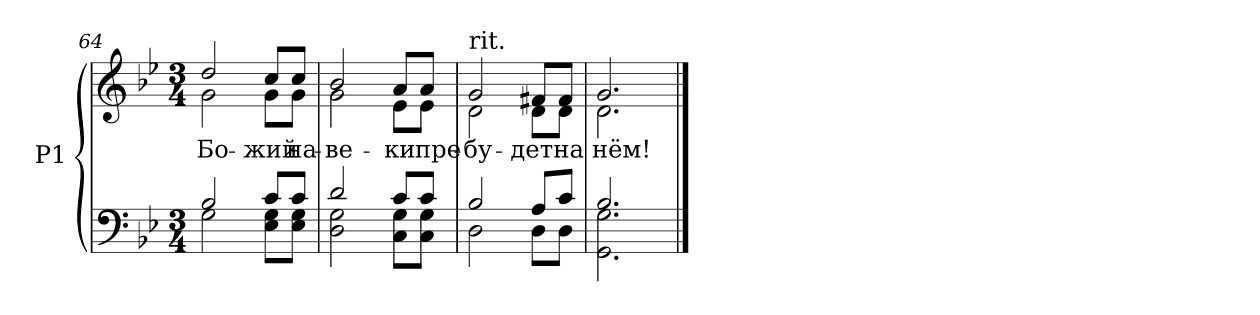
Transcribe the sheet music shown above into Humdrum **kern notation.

**kern	**kern	**text
*part1	*part1	*part1
*staff2	*staff1	*staff1
*I"P1	*	*
*clefF4	*clefG2	*
*k[b-e-]	*k[b-e-]	*
*B-:	*B-:	*
*M3/4	*M3/4	*
=64	=64	=64
*^	*	*
!	!	!	!LO:LY:b:color=#000000
*	*	*^	*
2B-i/	2Gi\	2ddi/	2gi\	Бо-
!	!	!	!	!LO:LY:b:color=#000000
8ci/L	8E-i\ 8Gi\L	8cci/L	8gi\L	-жий
!	!	!	!	!LO:LY:b:color=#000000
8ci/J	8E-i\ 8Gi\J	8cci/J	8gi\J	на-
=65	=65	=65	=65	=65
!	!	!	!	!LO:LY:b:color=#000000
2di/	2Di\ 2Gi	2b-i/	2gi\	-ве-
!	!	!	!	!LO:LY:b:color=#000000
8ci/L	8Ci\ 8Gi\L	8ai/L	8e-i\L	-ки
!	!	!	!	!LO:LY:b:color=#000000
8ci/J	8Ci\ 8Gi\J	8ai/J	8e-i\J	пре-
=66	=66	=66	=66	=66
!	!	!LO:TX:t=rit.	!	!
!	!	!	!	!LO:LY:b:color=#000000
2B-i/	2Di\	2gi/	2di\	-бу-
!	!	!	!	!LO:LY:b:color=#000000
8Ai/L	8Di\L	8f#Xi/L	8di\L	-дет
!	!	!	!	!LO:LY:b:color=#000000
8ci/J	8Di\J	8f#i/J	8di\J	на
=67	=67	=67	=67	=67
!	!	!	!	!LO:LY:b:color=#000000
2.B-i/	2.GGi\ 2.Gi	2.gi/	2.di\	нём!
*v	*v	*	*	*
*	*v	*v	*
==	==	==
*-	*-	*-
